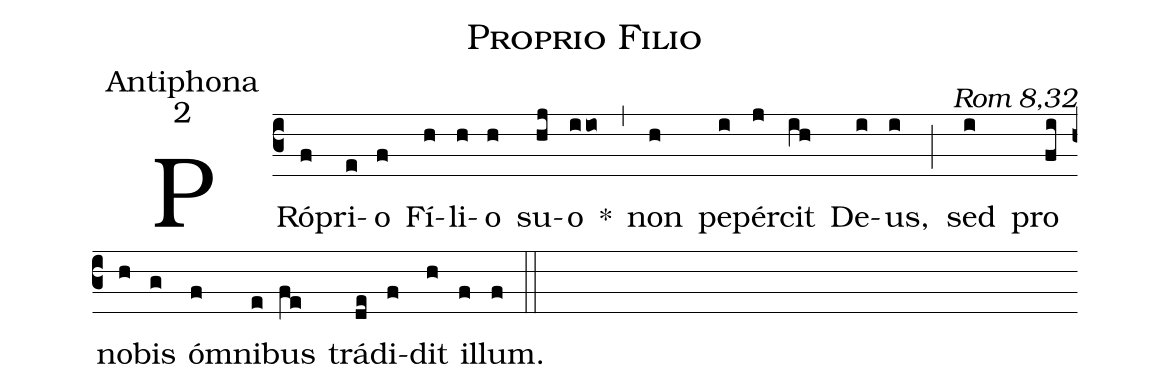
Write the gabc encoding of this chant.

name:Proprio Filio;
office-part:Antiphona;
mode:2;
commentary:Rom 8,32;
%%
(c3) PRó(f)pri(e)o(f) Fí(h)li(h)o(h) su(hj)o(iio) *(,) non(h) pe(i)pér(j)cit(ih) De(i)us,(i) (;) sed(i) pro(fi) no(h)bis(g) óm(f)ni(e)bus(fe) trá(de)di(f)dit(h) il(f)lum.(f) (::)
